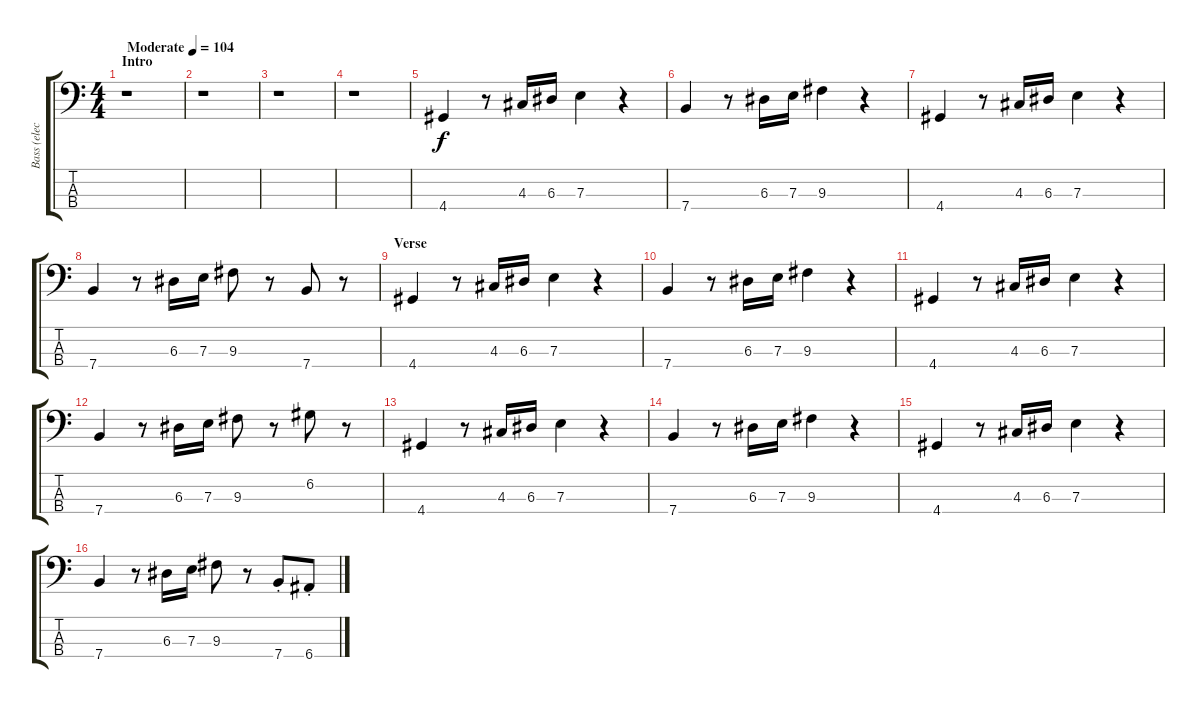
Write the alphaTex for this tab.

\track ("Bass (elec.)" "Bass (elec") {instrument electricbassfinger}
\staff {score tabs}
\tuning (G2 D2 A1 E1) {hide}
\ts (4 4)
\section ("" "Intro")
\tempo (104 "Moderate")
\clef f4
\ks c
r.1{dy f instrument electricbassfinger} |
r.1 |
r.1 |
r.1 |
4.4.4 r.8 4.3.16 6.3.16 7.3.4 r.4 |
7.4.4 r.8 6.3.16 7.3.16 9.3.4 r.4 |
4.4.4 r.8 4.3.16 6.3.16 7.3.4 r.4 |
7.4.4 r.8 6.3.16 7.3.16 9.3.8 r.8 7.4.8 r.8 |
\section ("" "Verse")
4.4.4 r.8 4.3.16 6.3.16 7.3.4 r.4 |
7.4.4 r.8 6.3.16 7.3.16 9.3.4 r.4 |
4.4.4 r.8 4.3.16 6.3.16 7.3.4 r.4 |
7.4.4 r.8 6.3.16 7.3.16 9.3.8 r.8 6.2.8 r.8 |
4.4.4 r.8 4.3.16 6.3.16 7.3.4 r.4 |
7.4.4 r.8 6.3.16 7.3.16 9.3.4 r.4 |
4.4.4 r.8 4.3.16 6.3.16 7.3.4 r.4 |
7.4.4 r.8 6.3.16 7.3.16 9.3.8 r.8 7.4{st}.8 6.4{st}.8
